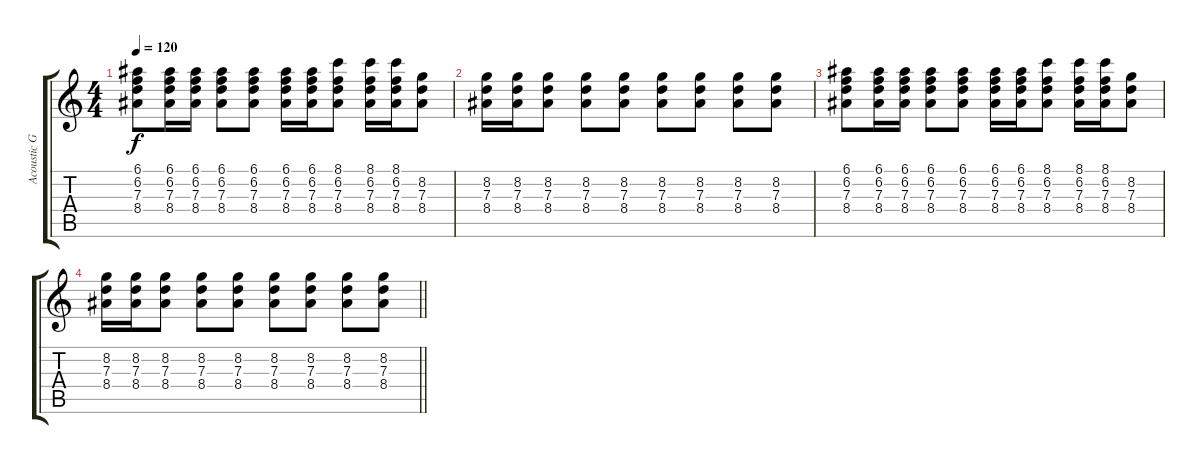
\track ("Acoustic Guitar" "Acoustic G") {instrument acousticguitarsteel}
\staff {score tabs}
\tuning (E4 B3 G3 D3 A2 E2) {hide}
\ts (4 4)
\tempo 120
\clef g2
\ks c
(6.1 6.2 7.3 8.4).8{dy f} (6.1 6.2 7.3 8.4).16 (6.1 6.2 7.3 8.4).16 (6.1 6.2 7.3 8.4).8 (6.1 6.2 7.3 8.4).8 (6.1 6.2 7.3 8.4).16 (6.1 6.2 7.3 8.4).16 (8.1 6.2 7.3 8.4).8 (8.1 6.2 7.3 8.4).16 (8.1 6.2 7.3 8.4).16 (8.2 7.3 8.4).8 |
(8.2 7.3 8.4).16 (8.2 7.3 8.4).16 (8.2 7.3 8.4).8 (8.2 7.3 8.4).8 (8.2 7.3 8.4).8 (8.2 7.3 8.4).8 (8.2 7.3 8.4).8 (8.2 7.3 8.4).8 (8.2 7.3 8.4).8 |
(6.1 6.2 7.3 8.4).8 (6.1 6.2 7.3 8.4).16 (6.1 6.2 7.3 8.4).16 (6.1 6.2 7.3 8.4).8 (6.1 6.2 7.3 8.4).8 (6.1 6.2 7.3 8.4).16 (6.1 6.2 7.3 8.4).16 (8.1 6.2 7.3 8.4).8 (8.1 6.2 7.3 8.4).16 (8.1 6.2 7.3 8.4).16 (8.2 7.3 8.4).8 |
\barLineRight lightlight
(8.2 7.3 8.4).16 (8.2 7.3 8.4).16 (8.2 7.3 8.4).8 (8.2 7.3 8.4).8 (8.2 7.3 8.4).8 (8.2 7.3 8.4).8 (8.2 7.3 8.4).8 (8.2 7.3 8.4).8 (8.2 7.3 8.4).8
